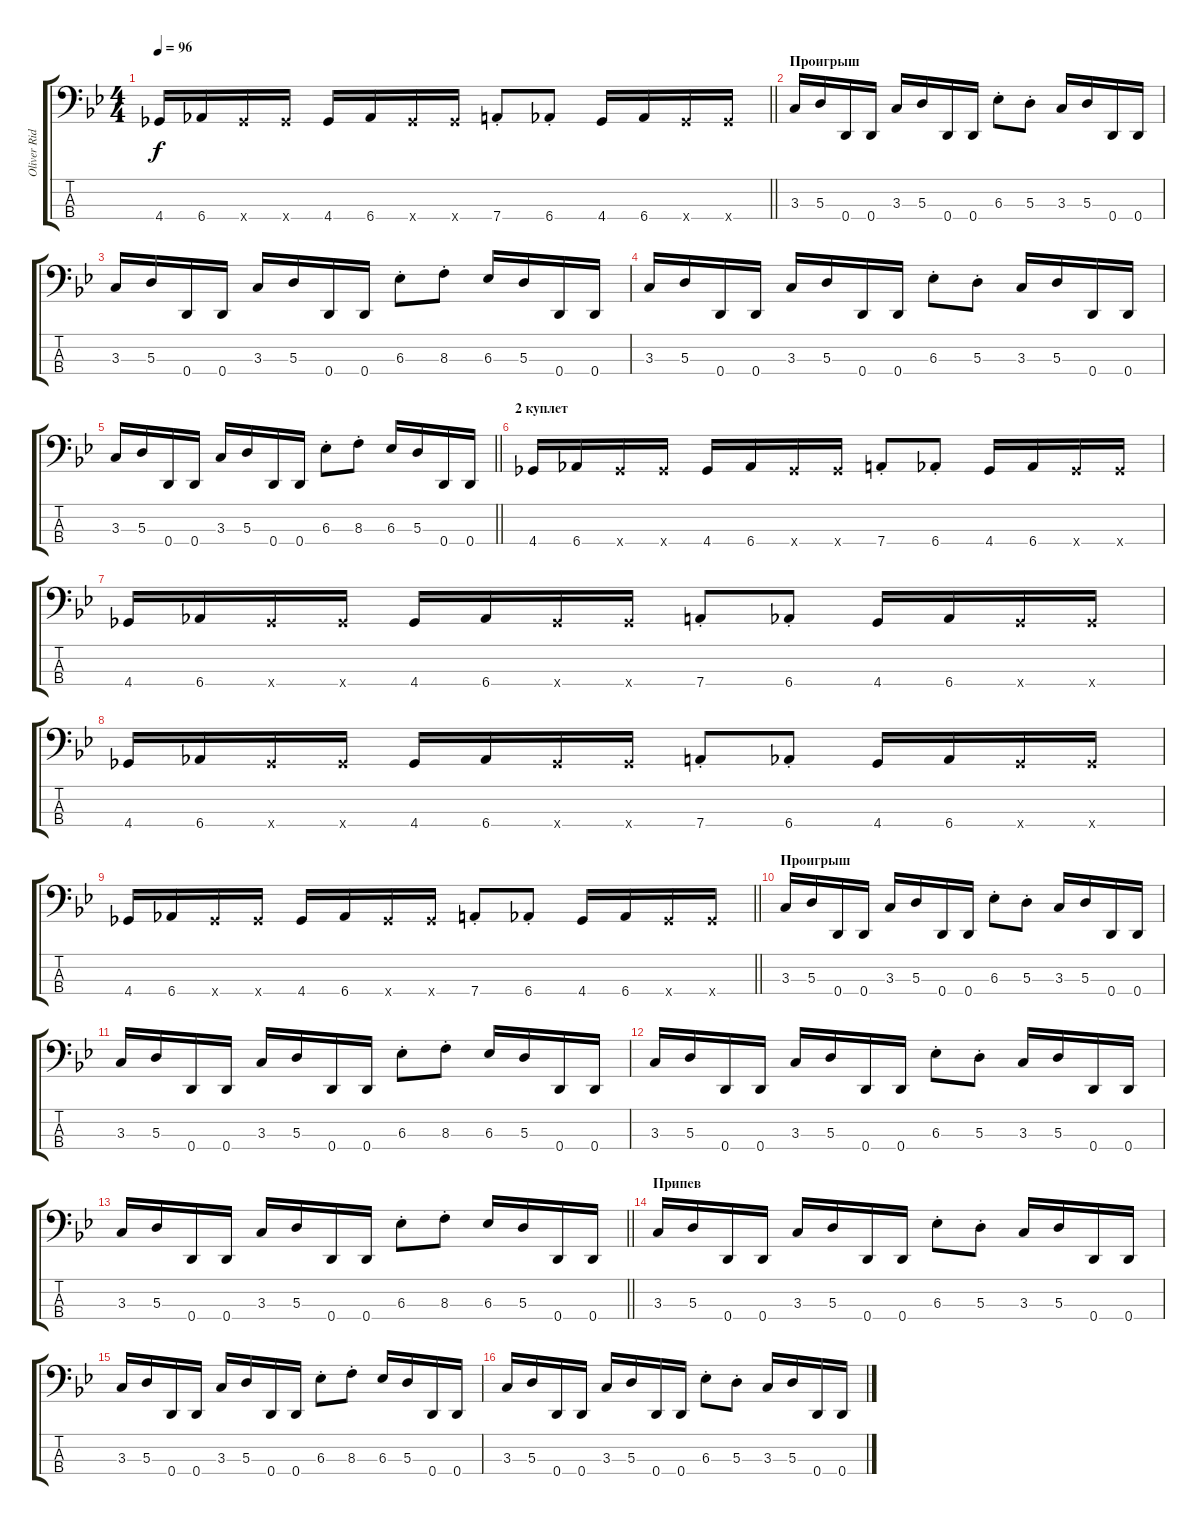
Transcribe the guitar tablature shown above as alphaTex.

\track ("Oliver Ridel" "Oliver Rid") {instrument electricbassfinger}
\staff {score tabs}
\tuning (G2 D2 A1 D1) {hide}
\ts (4 4)
\tempo 96
\clef f4
\barLineRight lightlight
\ks bb
4.4.16{dy f} 6.4.16 4.4{x}.16 4.4{x}.16 4.4.16 6.4.16 4.4{x}.16 4.4{x}.16 7.4{st}.8 6.4{st}.8 4.4.16 6.4.16 4.4{x}.16 4.4{x}.16 |
\section ("" "Проигрыш")
3.3.16 5.3.16 0.4.16 0.4.16 3.3.16 5.3.16 0.4.16 0.4.16 6.3{st}.8 5.3{st}.8 3.3.16 5.3.16 0.4.16 0.4.16 |
3.3.16 5.3.16 0.4.16 0.4.16 3.3.16 5.3.16 0.4.16 0.4.16 6.3{st}.8 8.3{st}.8 6.3.16 5.3.16 0.4.16 0.4.16 |
3.3.16 5.3.16 0.4.16 0.4.16 3.3.16 5.3.16 0.4.16 0.4.16 6.3{st}.8 5.3{st}.8 3.3.16 5.3.16 0.4.16 0.4.16 |
\barLineRight lightlight
3.3.16 5.3.16 0.4.16 0.4.16 3.3.16 5.3.16 0.4.16 0.4.16 6.3{st}.8 8.3{st}.8 6.3.16 5.3.16 0.4.16 0.4.16 |
\section ("" "2 куплет")
4.4.16 6.4.16 4.4{x}.16 4.4{x}.16 4.4.16 6.4.16 4.4{x}.16 4.4{x}.16 7.4{st}.8 6.4{st}.8 4.4.16 6.4.16 4.4{x}.16 4.4{x}.16 |
4.4.16 6.4.16 4.4{x}.16 4.4{x}.16 4.4.16 6.4.16 4.4{x}.16 4.4{x}.16 7.4{st}.8 6.4{st}.8 4.4.16 6.4.16 4.4{x}.16 4.4{x}.16 |
4.4.16 6.4.16 4.4{x}.16 4.4{x}.16 4.4.16 6.4.16 4.4{x}.16 4.4{x}.16 7.4{st}.8 6.4{st}.8 4.4.16 6.4.16 4.4{x}.16 4.4{x}.16 |
\barLineRight lightlight
4.4.16 6.4.16 4.4{x}.16 4.4{x}.16 4.4.16 6.4.16 4.4{x}.16 4.4{x}.16 7.4{st}.8 6.4{st}.8 4.4.16 6.4.16 4.4{x}.16 4.4{x}.16 |
\section ("" "Проигрыш")
3.3.16 5.3.16 0.4.16 0.4.16 3.3.16 5.3.16 0.4.16 0.4.16 6.3{st}.8 5.3{st}.8 3.3.16 5.3.16 0.4.16 0.4.16 |
3.3.16 5.3.16 0.4.16 0.4.16 3.3.16 5.3.16 0.4.16 0.4.16 6.3{st}.8 8.3{st}.8 6.3.16 5.3.16 0.4.16 0.4.16 |
3.3.16 5.3.16 0.4.16 0.4.16 3.3.16 5.3.16 0.4.16 0.4.16 6.3{st}.8 5.3{st}.8 3.3.16 5.3.16 0.4.16 0.4.16 |
\barLineRight lightlight
3.3.16 5.3.16 0.4.16 0.4.16 3.3.16 5.3.16 0.4.16 0.4.16 6.3{st}.8 8.3{st}.8 6.3.16 5.3.16 0.4.16 0.4.16 |
\section ("" "Припев")
3.3.16 5.3.16 0.4.16 0.4.16 3.3.16 5.3.16 0.4.16 0.4.16 6.3{st}.8 5.3{st}.8 3.3.16 5.3.16 0.4.16 0.4.16 |
3.3.16 5.3.16 0.4.16 0.4.16 3.3.16 5.3.16 0.4.16 0.4.16 6.3{st}.8 8.3{st}.8 6.3.16 5.3.16 0.4.16 0.4.16 |
3.3.16 5.3.16 0.4.16 0.4.16 3.3.16 5.3.16 0.4.16 0.4.16 6.3{st}.8 5.3{st}.8 3.3.16 5.3.16 0.4.16 0.4.16
